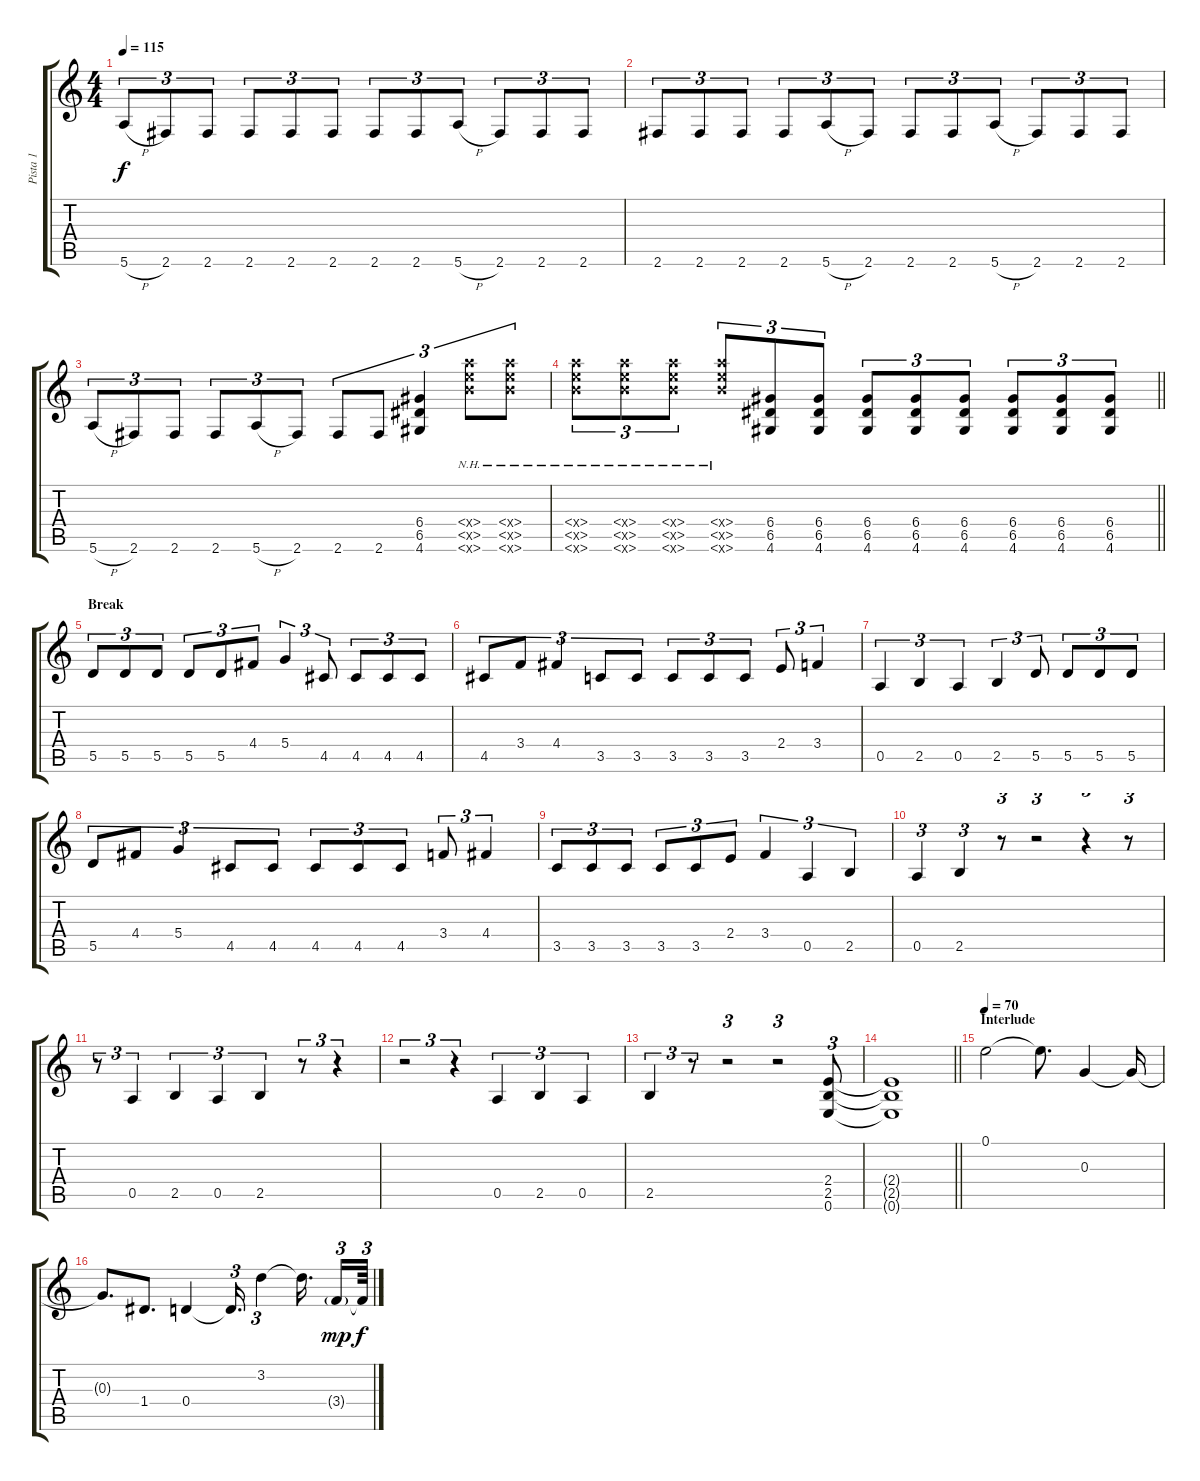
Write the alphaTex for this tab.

\track ("Pista 1" "Pista 1") {instrument distortionguitar}
\staff {score tabs}
\tuning (E4 B3 G3 D3 A2 E2) {hide}
\ts (4 4)
\tempo 115
\clef g2
\ks c
5.6{h}.8{tu (3 2) dy f} 2.6.8{tu (3 2)} 2.6.8{tu (3 2)} 2.6.8{tu (3 2)} 2.6.8{tu (3 2)} 2.6.8{tu (3 2)} 2.6.8{tu (3 2)} 2.6.8{tu (3 2)} 5.6{h}.8{tu (3 2)} 2.6.8{tu (3 2)} 2.6.8{tu (3 2)} 2.6.8{tu (3 2)} |
2.6.8{tu (3 2)} 2.6.8{tu (3 2)} 2.6.8{tu (3 2)} 2.6.8{tu (3 2)} 5.6{h}.8{tu (3 2)} 2.6.8{tu (3 2)} 2.6.8{tu (3 2)} 2.6.8{tu (3 2)} 5.6{h}.8{tu (3 2)} 2.6.8{tu (3 2)} 2.6.8{tu (3 2)} 2.6.8{tu (3 2)} |
5.6{h}.8{tu (3 2)} 2.6.8{tu (3 2)} 2.6.8{tu (3 2)} 2.6.8{tu (3 2)} 5.6{h}.8{tu (3 2)} 2.6.8{tu (3 2)} 2.6.8{tu (3 2)} 2.6.8{tu (3 2)} (6.4 6.5 4.6).4{tu (3 2)} (7.4{nh x} 7.5{nh x} 7.6{nh x}).8{tu (3 2)} (7.4{nh x} 7.5{nh x} 7.6{nh x}).8{tu (3 2)} |
\barLineRight lightlight
(7.4{nh x} 7.5{nh x} 7.6{nh x}).8{tu (3 2)} (7.4{nh x} 7.5{nh x} 7.6{nh x}).8{tu (3 2)} (7.4{nh x} 7.5{nh x} 7.6{nh x}).8{tu (3 2)} (7.4{nh x} 7.5{nh x} 7.6{nh x}).8{tu (3 2)} (6.4 6.5 4.6).8{tu (3 2)} (6.4 6.5 4.6).8{tu (3 2)} (6.4 6.5 4.6).8{tu (3 2)} (6.4 6.5 4.6).8{tu (3 2)} (6.4 6.5 4.6).8{tu (3 2)} (6.4 6.5 4.6).8{tu (3 2)} (6.4 6.5 4.6).8{tu (3 2)} (6.4 6.5 4.6).8{tu (3 2)} |
\section ("" "Break")
5.5.8{tu (3 2)} 5.5.8{tu (3 2)} 5.5.8{tu (3 2)} 5.5.8{tu (3 2)} 5.5.8{tu (3 2)} 4.4.8{tu (3 2)} 5.4.4{tu (3 2)} 4.5.8{tu (3 2)} 4.5.8{tu (3 2)} 4.5.8{tu (3 2)} 4.5.8{tu (3 2)} |
4.5.8{tu (3 2)} 3.4.8{tu (3 2)} 4.4.4{tu (3 2)} 3.5.8{tu (3 2)} 3.5.8{tu (3 2)} 3.5.8{tu (3 2)} 3.5.8{tu (3 2)} 3.5.8{tu (3 2)} 2.4.8{tu (3 2)} 3.4.4{tu (3 2)} |
0.5.4{tu (3 2)} 2.5.4{tu (3 2)} 0.5.4{tu (3 2)} 2.5.4{tu (3 2)} 5.5.8{tu (3 2)} 5.5.8{tu (3 2)} 5.5.8{tu (3 2)} 5.5.8{tu (3 2)} |
5.5.8{tu (3 2)} 4.4.8{tu (3 2)} 5.4.4{tu (3 2)} 4.5.8{tu (3 2)} 4.5.8{tu (3 2)} 4.5.8{tu (3 2)} 4.5.8{tu (3 2)} 4.5.8{tu (3 2)} 3.4.8{tu (3 2)} 4.4.4{tu (3 2)} |
3.5.8{tu (3 2)} 3.5.8{tu (3 2)} 3.5.8{tu (3 2)} 3.5.8{tu (3 2)} 3.5.8{tu (3 2)} 2.4.8{tu (3 2)} 3.4.4{tu (3 2)} 0.5.4{tu (3 2)} 2.5.4{tu (3 2)} |
0.5.4{tu (3 2)} 2.5.4{tu (3 2)} r.8{tu (3 2)} r.2{tu (3 2)} r.4{tu (3 2)} r.8{tu (3 2)} |
r.8{tu (3 2)} 0.5.4{tu (3 2)} 2.5.4{tu (3 2)} 0.5.4{tu (3 2)} 2.5.4{tu (3 2)} r.8{tu (3 2)} r.4{tu (3 2)} |
r.2{tu (3 2)} r.4{tu (3 2)} 0.5.4{tu (3 2)} 2.5.4{tu (3 2)} 0.5.4{tu (3 2)} |
2.5.4{tu (3 2)} r.8{tu (3 2)} r.2{tu (3 2)} r.2{tu (3 2)} (2.4 2.5 0.6).8{tu (3 2)} |
\barLineRight lightlight
(2.4{t} 2.5{t} 0.6{t}).1 |
\section ("" "Interlude")
\tempo 70
0.1.2{instrument electricguitarclean} 0.1{t}.8{d} 0.3.4 0.3{t}.16 |
0.3{t}.8{d} 1.4.8{d} 0.4.4 0.4{t}.16{d tu (3 2)} 3.2.4{tu (3 2)} 3.2{t}.16{d beam splitsecondary} 3.4{g}.16{tu (3 2) dy mp} 3.4{t}.64{tu (3 2) dy f}
